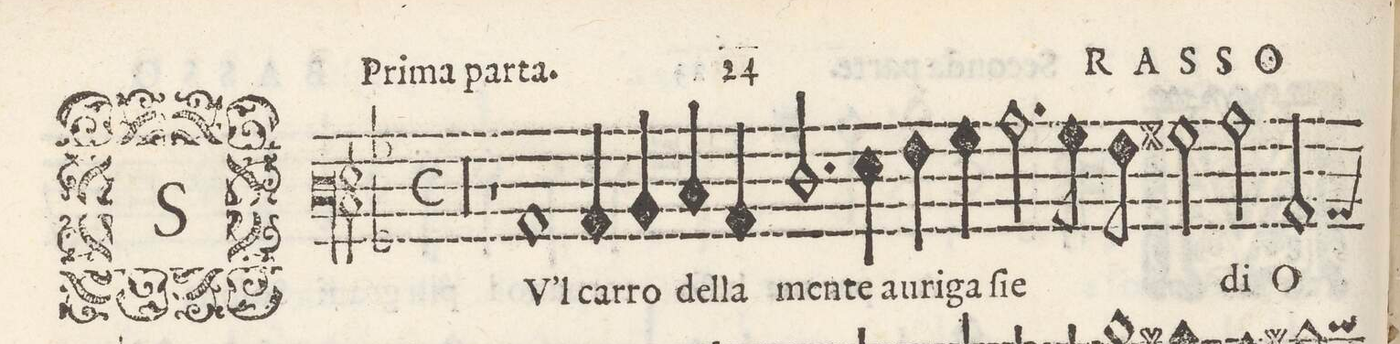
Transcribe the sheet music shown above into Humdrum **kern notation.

**kern	**text
*I"BASSO	*
*clefF3	*
*k[b-]	*
*met(C)	*
*M2/1	*
00r	.
=2-	=2-
=3-	=3-
1r	.
1C	SV`l
=4-	=4-
4C/	car-
4D/	-ro
4E/	del-
4C/	-la
2.F/	men-
4G\	-te
=5-	=5-
4A\	au-
4B-\	-ri-
2.c\	-ga
8B-\	ſie-
8A\	.
2Bn\	.
=6-	=6-
2c\	di
2C/	O
*-	*-
